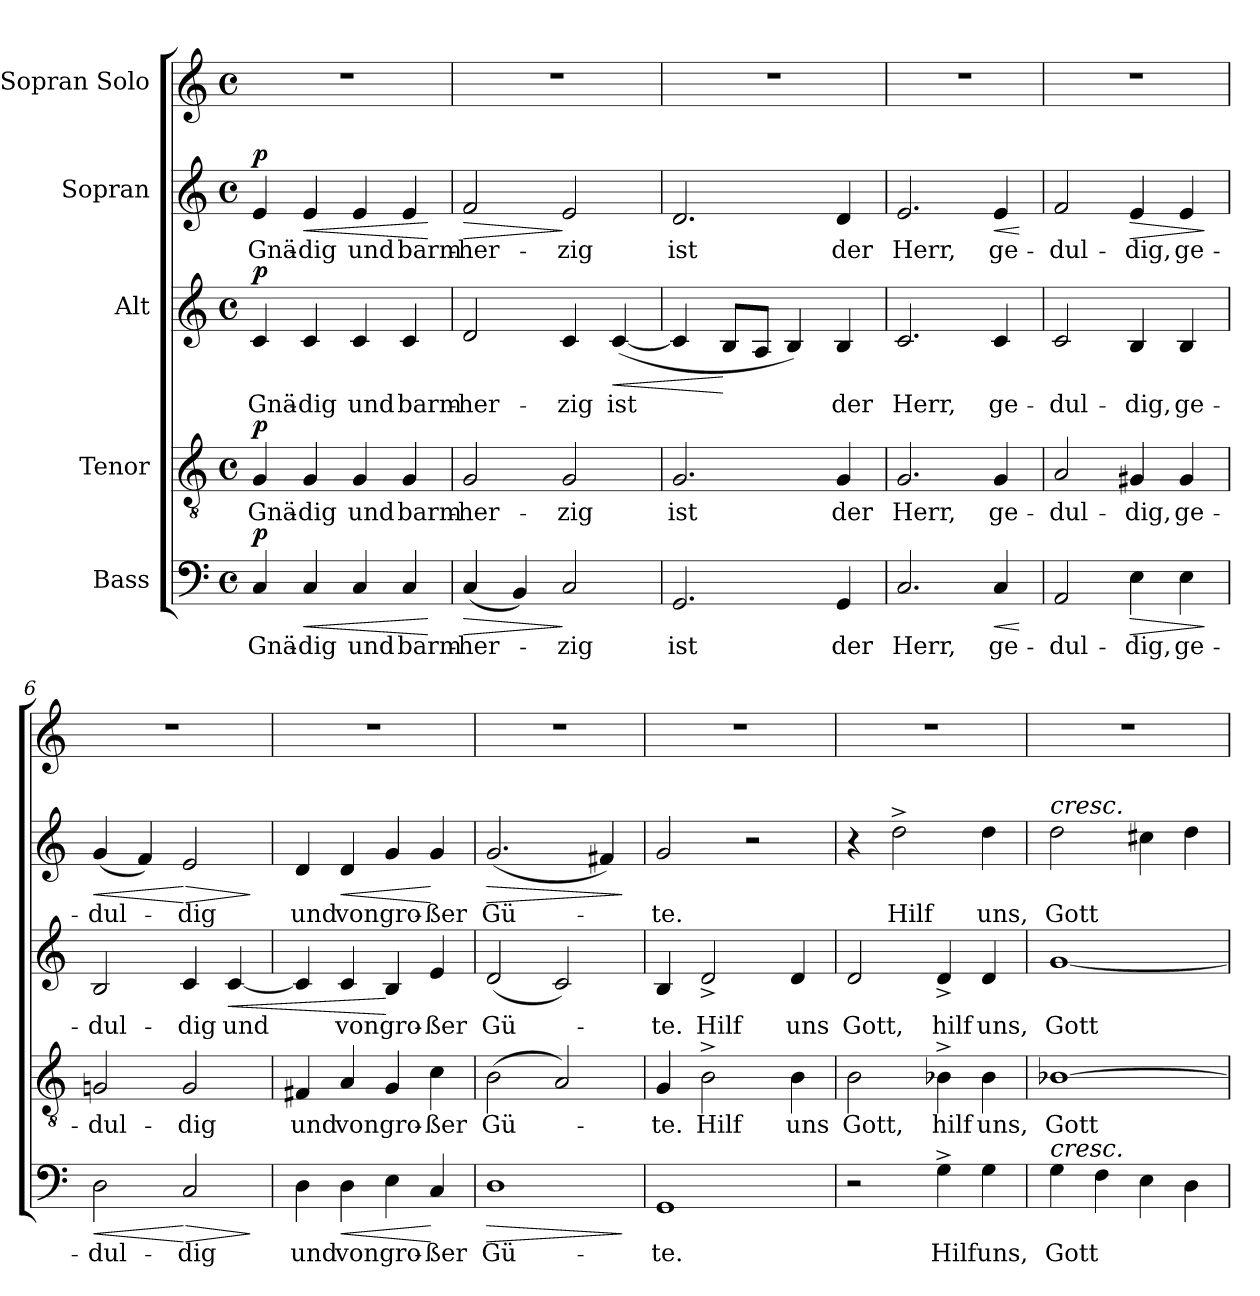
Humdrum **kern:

**kern	**text	**dynam	**kern	**text	**dynam	**kern	**text	**dynam	**kern	**text	**dynam	**kern
*part5	*part5	*part5	*part4	*part4	*part4	*part3	*part3	*part3	*part2	*part2	*part2	*part1
*staff5	*staff5	*staff5	*staff4	*staff4	*staff4	*staff3	*staff3	*staff3	*staff2	*staff2	*staff2	*staff1
*I"Bass	*	*	*I"Tenor	*	*	*I"Alt	*	*	*I"Sopran	*	*	*I"Sopran Solo
*clefF4	*	*	*clefGv2	*	*	*clefG2	*	*	*clefG2	*	*	*clefG2
*k[]	*	*	*k[]	*	*	*k[]	*	*	*k[]	*	*	*k[]
*M4/4	*	*	*M4/4	*	*	*M4/4	*	*	*M4/4	*	*	*M4/4
*met(c)	*	*	*met(c)	*	*	*met(c)	*	*	*met(c)	*	*	*met(c)
=1	=1	=1	=1	=1	=1	=1	=1	=1	=1	=1	=1	=1
!	!LO:LY:b	!LO:DY:a	!	!LO:LY:b	!LO:DY:a	!	!LO:LY:b	!LO:DY:a	!	!LO:LY:b	!LO:DY:a	!
4C/	Gnä-	p	4G/	Gnä-	p	4c/	Gnä-	p	4e/	Gnä-	p	1r
!	!LO:LY:b	!LO:HP:b	!	!LO:LY:b	!	!	!LO:LY:b	!	!	!LO:LY:b	!LO:HP:b	!
4C/	-dig	<	4G/	-dig	.	4c/	-dig	.	4e/	-dig	<	.
!	!LO:LY:b	!	!	!LO:LY:b	!	!	!LO:LY:b	!	!	!LO:LY:b	!	!
4C/	und	.	4G/	und	.	4c/	und	.	4e/	und	.	.
!	!LO:LY:b	!	!	!LO:LY:b	!	!	!LO:LY:b	!	!	!LO:LY:b	!	!
4C/	barm-	.	4G/	barm-	.	4c/	barm-	.	4e/	barm-	.	.
.	.	[	.	.	.	.	.	.	.	.	[	.
=2	=2	=2	=2	=2	=2	=2	=2	=2	=2	=2	=2	=2
!	!LO:LY:b	!LO:HP:b	!	!LO:LY:b	!	!	!LO:LY:b	!	!	!LO:LY:b	!LO:HP:b	!
(4C/	-her-	>	2G/	-her-	.	2d/	-her-	.	2f/	-her-	>	1r
4BB/)	.	.	.	.	.	.	.	.	.	.	.	.
!	!LO:LY:b	!	!	!LO:LY:b	!	!	!LO:LY:b	!	!	!LO:LY:b	!	!
2C/	-zig	]	2G/	-zig	.	4c/	-zig	.	2e/	-zig	]	.
!	!	!	!	!	!	!	!LO:LY:b	!LO:HP:b	!	!	!	!
.	.	.	.	.	.	([4c/	ist	<	.	.	.	.
=3	=3	=3	=3	=3	=3	=3	=3	=3	=3	=3	=3	=3
!	!LO:LY:b	!	!	!LO:LY:b	!	!	!	!	!	!LO:LY:b	!	!
2.GG/	ist	.	2.G/	ist	.	4c/]	.	.	2.d/	ist	.	1r
.	.	.	.	.	.	8B/L	.	[	.	.	.	.
.	.	.	.	.	.	8A/J	.	.	.	.	.	.
.	.	.	.	.	.	4B/)	.	.	.	.	.	.
!	!LO:LY:b	!	!	!LO:LY:b	!	!	!LO:LY:b	!	!	!LO:LY:b	!	!
4GG/	der	.	4G/	der	.	4B/	der	.	4d/	der	.	.
=4	=4	=4	=4	=4	=4	=4	=4	=4	=4	=4	=4	=4
!	!LO:LY:b	!	!	!LO:LY:b	!	!	!LO:LY:b	!	!	!LO:LY:b	!	!
2.C/	Herr,	.	2.G/	Herr,	.	2.c/	Herr,	.	2.e/	Herr,	.	1r
!	!LO:LY:b	!LO:HP:b	!	!LO:LY:b	!	!	!LO:LY:b	!	!	!LO:LY:b	!LO:HP:b	!
4C/	ge-	<	4G/	ge-	.	4c/	ge-	.	4e/	ge-	<	.
.	.	[	.	.	.	.	.	.	.	.	[	.
!!LO:LB:g=z
=5	=5	=5	=5	=5	=5	=5	=5	=5	=5	=5	=5	=5
!	!LO:LY:b	!	!	!LO:LY:b	!	!	!LO:LY:b	!	!	!LO:LY:b	!	!
2AA/	-dul-	.	2A/	-dul-	.	2c/	-dul-	.	2f/	-dul-	.	1r
!	!LO:LY:b	!LO:HP:b	!	!LO:LY:b	!	!	!LO:LY:b	!	!	!LO:LY:b	!LO:HP:b	!
4E\	-dig,	>	4G#X/	-dig,	.	4B/	-dig,	.	4e/	-dig,	>	.
!	!LO:LY:b	!	!	!LO:LY:b	!	!	!LO:LY:b	!	!	!LO:LY:b	!	!
4E\	ge-	.	4G#/	ge-	.	4B/	ge-	.	4e/	ge-	.	.
.	.	]	.	.	.	.	.	.	.	.	]	.
=6	=6	=6	=6	=6	=6	=6	=6	=6	=6	=6	=6	=6
!	!LO:LY:b	!LO:HP:b	!	!LO:LY:b	!	!	!LO:LY:b	!	!	!LO:LY:b	!LO:HP:b	!
2D\	-dul-	<	2Gn/	-dul-	.	2B/	-dul-	.	(4g/	-dul-	<	1r
.	.	.	.	.	.	.	.	.	4f/)	.	.	.
!	!LO:LY:b	!LO:HP:n=1:b	!	!LO:LY:b	!	!	!LO:LY:b	!	!	!LO:LY:b	!LO:HP:n=1:b	!
2C/	-dig	[ >	2G/	-dig	.	4c/	-dig	.	2e/	-dig	[ >	.
!	!	!	!	!	!	!	!LO:LY:b	!LO:HP:b	!	!	!	!
.	.	.	.	.	.	[4c/	und	<	.	.	.	.
.	.	]	.	.	.	.	.	.	.	.	]	.
=7	=7	=7	=7	=7	=7	=7	=7	=7	=7	=7	=7	=7
!	!LO:LY:b	!	!	!LO:LY:b	!	!	!	!	!	!LO:LY:b	!	!
4D\	und	.	4F#X/	und	.	4c/]	.	.	4d/	und	.	1r
!	!LO:LY:b	!LO:HP:b	!	!LO:LY:b	!	!	!LO:LY:b	!	!	!LO:LY:b	!LO:HP:b	!
4D\	von	<	4A/	von	.	4c/	von	.	4d/	von	<	.
!	!LO:LY:b	!	!	!LO:LY:b	!	!	!LO:LY:b	!	!	!LO:LY:b	!	!
4E\	gro-	.	4G/	gro-	.	4B/	gro-	[	4g/	gro-	.	.
!	!LO:LY:b	!	!	!LO:LY:b	!	!	!LO:LY:b	!	!	!LO:LY:b	!	!
4C/	-ßer	[	4c\	-ßer	.	4e/	-ßer	.	4g/	-ßer	[	.
=8	=8	=8	=8	=8	=8	=8	=8	=8	=8	=8	=8	=8
!	!LO:LY:b	!LO:HP:b	!	!LO:LY:b	!	!	!LO:LY:b	!	!	!LO:LY:b	!LO:HP:b	!
1D	Gü-	>	(2B\	Gü-	.	(2d/	Gü-	.	(2.g/	Gü-	>	1r
.	.	.	2A/)	.	.	2c/)	.	.	.	.	.	.
.	.	.	.	.	.	.	.	.	4f#X/)	.	.	.
.	.	]	.	.	.	.	.	.	.	.	]	.
=9	=9	=9	=9	=9	=9	=9	=9	=9	=9	=9	=9	=9
!	!LO:LY:b	!	!	!LO:LY:b	!	!	!LO:LY:b	!	!	!LO:LY:b	!	!
1GG	-te.	.	4G/	-te.	.	4B/	-te.	.	2g/	-te.	.	1r
!	!	!	!	!LO:LY:b	!	!	!LO:LY:b	!	!	!	!	!
.	.	.	2B^\	Hilf	.	2d^/	Hilf	.	.	.	.	.
.	.	.	.	.	.	.	.	.	2r	.	.	.
!	!	!	!	!LO:LY:b	!	!	!LO:LY:b	!	!	!	!	!
.	.	.	4B\	uns	.	4d/	uns	.	.	.	.	.
!!LO:LB:g=z
=10	=10	=10	=10	=10	=10	=10	=10	=10	=10	=10	=10	=10
!	!	!	!	!LO:LY:b	!	!	!LO:LY:b	!	!	!	!	!
2r	.	.	2B\	Gott,	.	2d/	Gott,	.	4r	.	.	1r
!	!	!	!	!	!	!	!	!	!	!LO:LY:b	!	!
.	.	.	.	.	.	.	.	.	2dd^\	Hilf	.	.
!	!LO:LY:b	!	!	!LO:LY:b	!	!	!LO:LY:b	!	!	!	!	!
4G^\	Hilf	.	4B-X^\	hilf	.	4d^/	hilf	.	.	.	.	.
!	!LO:LY:b	!	!	!LO:LY:b	!	!	!LO:LY:b	!	!	!LO:LY:b	!	!
4G\	uns,	.	4B-\	uns,	.	4d/	uns,	.	4dd\	uns,	.	.
=11	=11	=11	=11	=11	=11	=11	=11	=11	=11	=11	=11	=11
!	!	!	!	!	!	!	!	!	!LO:TX:a:i:t=cresc.	!	!	!
!LO:TX:a:i:t=cresc.	!	!	!	!	!	!	!	!	!	!	!	!
!	!LO:LY:b	!	!	!LO:LY:b	!	!	!LO:LY:b	!	!	!LO:LY:b	!	!
4G\	Gott	.	[1B-X	Gott	.	[1g	Gott	.	2dd\	Gott	.	1r
4F\	.	.	.	.	.	.	.	.	.	.	.	.
4E\	.	.	.	.	.	.	.	.	4cc#X\	.	.	.
4D\	.	.	.	.	.	.	.	.	4dd\	.	.	.
=	=	=	=	=	=	=	=	=	=	=	=	=
*-	*-	*-	*-	*-	*-	*-	*-	*-	*-	*-	*-	*-
